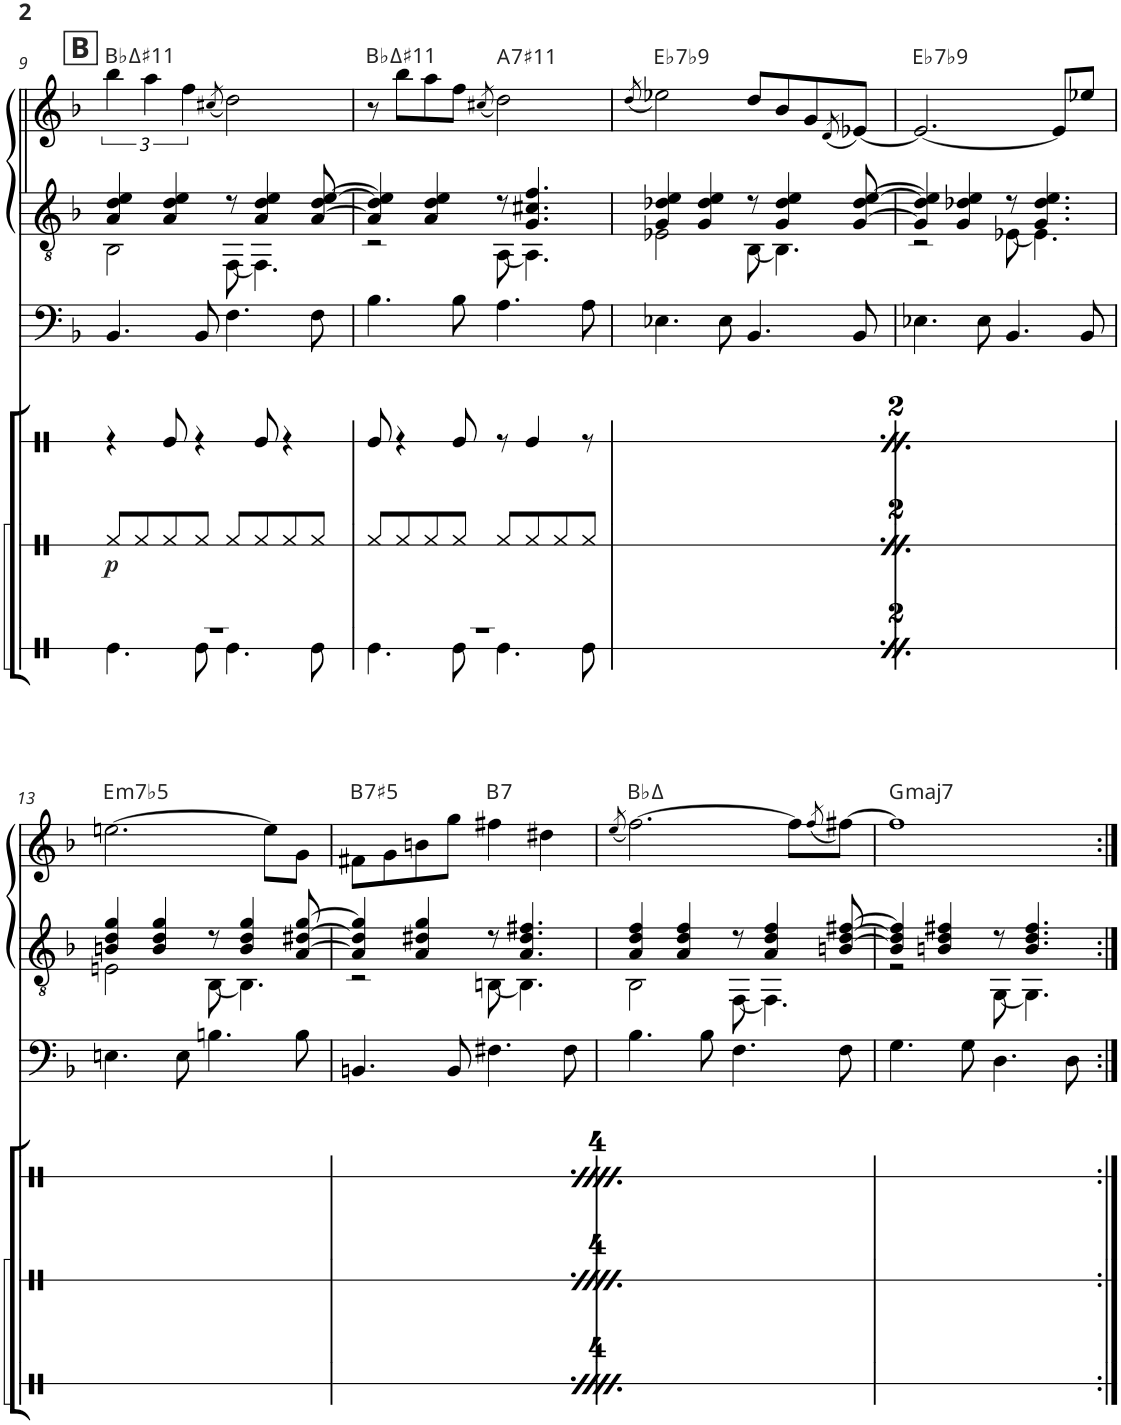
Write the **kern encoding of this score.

**kern	**kern	**dynam	**kern	**kern	**kern	**kern	**harte
*part6	*part5	*part5	*part4	*part3	*part2	*part1	*part1
*staff6	*staff5	*staff5	*staff4	*staff3	*staff2	*staff1	*
*I"Bass Drum	*I"Hihat	*	*I"Claves	*I"Bass	*I"Guitar	*I"Piano	*
*I'B Dr	*	*	*	*	*	*I'Pno	*
!!LO:PB:g=z
*clefX	*clefX	*	*clefX	*clefF4	*clefGv2	*clefG2	*
*	*	*	*	*Trd7c12	*	*	*
*k[]	*k[]	*	*k[]	*k[b-]	*k[b-]	*k[b-]	*
*M4/4	*M4/4	*	*M4/4	*M4/4	*M4/4	*M4/4	*
!!LO:REH:place=s1:a:B:cj:color=#242424:fs=14:t=B
=9	=9	=9	=9	=9	=9	=9	=9
*^	*	*	*	*	*^	*	*
!	!	!	!LO:DY:b	!	!	!	!	!	!
1r	4.Re\	8Rf/L	p	4r	4.BB-/	4A/ 4d/ 4e/	2BB-\	6bb-\	Bb:maj(#11)
.	.	8Rf/	.	.	.	.	.	.	.
.	.	.	.	.	.	.	.	6aa\	.
.	.	8Rf/	.	8Re/	.	4A/ 4d/ 4e/	.	.	.
.	.	.	.	.	.	.	.	6ff\	.
.	8Re\	8Rf/J	.	4r	8BB-/	.	.	.	.
.	.	.	.	.	.	.	.	(8qcc#X/	.
.	4.Re\	8Rf/L	.	.	4.F\	8r	[8FF\	2dd\)	.
.	.	8Rf/	.	8Re/	.	4A/ 4d/ 4e/	4.FF\]	.	.
.	.	8Rf/	.	4r	.	.	.	.	.
.	8Re\	8Rf/J	.	.	8F\	[8A/ [8d/ [8e/	.	.	.
=10	=10	=10	=10	=10	=10	=10	=10	=10	=10
1r	4.Re\	8Rf/L	.	8Re/	4.B-\	4A/] 4d/] 4e/]	2r	8r	Bb:maj(#11)
.	.	8Rf/	.	4r	.	.	.	8bb-\L	.
.	.	8Rf/	.	.	.	4A/ 4d/ 4e/	.	8aa\	.
.	8Re\	8Rf/J	.	8Re/	8B-\	.	.	8ff\J	.
.	.	.	.	.	.	.	.	(8qcc#X/	.
!	!	!	!	!	!	!	!	!	!LO:H:kt=7
.	4.Re\	8Rf/L	.	8r	4.A\	8r	[8AA\	2dd\)	A:7(#11)
.	.	8Rf/	.	4Re/	.	4.G/ 4.c#X/ 4.f/	4.AA\]	.	.
.	.	8Rf/	.	.	.	.	.	.	.
.	8Re\	8Rf/J	.	8r	8A\	.	.	.	.
=11	=11	=11	=11	=11	=11	=11	=11	=11	=11
.	.	.	.	.	.	.	.	(8qdd/	.
!	!	!	!LO:DY:b	!	!	!	!	!	!LO:H:kt=7
1r	4.Re\	8Rf/L	p	4r	4.E-X\	4G/ 4d-X/ 4e/	2E-X\	2ee-X\)	Eb:7(b9)
.	.	8Rf/	.	.	.	.	.	.	.
.	.	8Rf/	.	8Re/	.	4G/ 4d-/ 4e/	.	.	.
.	8Re\	8Rf/J	.	4r	8E-\	.	.	.	.
.	4.Re\	8Rf/L	.	.	4.BB-/	8r	[8BB-\	8dd/L	.
.	.	8Rf/	.	8Re/	.	4G/ 4d-/ 4e/	4.BB-\]	8b-/	.
.	.	8Rf/	.	4r	.	.	.	8g/	.
.	.	.	.	.	.	.	.	(8qd/	.
.	8Re\	8Rf/J	.	.	8BB-/	[8G/ [8d-/ [8e/	.	[8e-X/J)	.
=12	=12	=12	=12	=12	=12	=12	=12	=12	=12
!	!	!	!	!	!	!	!	!	!LO:H:kt=7
1r	4.Re\	8Rf/L	.	8Re/	4.E-X\	4G/] 4d-/] 4e/]	2r	2.e-/_	Eb:7(b9)
.	.	8Rf/	.	4r	.	.	.	.	.
.	.	8Rf/	.	.	.	4G/ 4d-X/ 4e/	.	.	.
.	8Re\	8Rf/J	.	8Re/	8E-\	.	.	.	.
.	4.Re\	8Rf/L	.	8r	4.BB-/	8r	[8E-X\	.	.
.	.	8Rf/	.	4Re/	.	4.G/ 4.d-/ 4.e/	4.E-\]	.	.
.	.	8Rf/	.	.	.	.	.	8e-/L]	.
.	8Re\	8Rf/J	.	8r	8BB-/	.	.	8ee-X/J	.
!!LO:LB:g=z
=13	=13	=13	=13	=13	=13	=13	=13	=13	=13
!	!	!	!LO:DY:b	!	!	!	!	!	!LO:H:kt=m7b5
1r	4.Re\	8Rf/L	p	4r	4.En\	4Bn/ 4d/ 4g/	2En\	[2.een\	E:hdim7
.	.	8Rf/	.	.	.	.	.	.	.
.	.	8Rf/	.	8Re/	.	4B/ 4d/ 4g/	.	.	.
.	8Re\	8Rf/J	.	4r	8E\	.	.	.	.
.	4.Re\	8Rf/L	.	.	4.Bn\	8r	[8BB-\	.	.
.	.	8Rf/	.	8Re/	.	4B/ 4d/ 4g/	4.BB-\]	.	.
.	.	8Rf/	.	4r	.	.	.	8ee\L]	.
.	8Re\	8Rf/J	.	.	8B\	[8A/ [8d#X/ [8g/	.	8g\J	.
=14	=14	=14	=14	=14	=14	=14	=14	=14	=14
!	!	!	!	!	!	!	!	!	!LO:H:kt=7
1r	4.Re\	8Rf/L	.	8Re/	4.BBn/	4A/] 4d#/] 4g/]	2r	8f#X\L	B:(3,#5,b7)
.	.	8Rf/	.	4r	.	.	.	8g\	.
.	.	8Rf/	.	.	.	4A/ 4d#X/ 4g/	.	8bn\	.
.	8Re\	8Rf/J	.	8Re/	8BB/	.	.	8gg\J	.
!	!	!	!	!	!	!	!	!	!LO:H:kt=7
.	4.Re\	8Rf/L	.	8r	4.F#X\	8r	[8BBn\	4ff#X\	B:7
.	.	8Rf/	.	4Re/	.	4.A/ 4.d#/ 4.f#X/	4.BB\]	.	.
.	.	8Rf/	.	.	.	.	.	4dd#X\	.
.	8Re\	8Rf/J	.	8r	8F#\	.	.	.	.
=15	=15	=15	=15	=15	=15	=15	=15	=15	=15
.	.	.	.	.	.	.	.	(8qee/	.
!	!	!	!LO:DY:b	!	!	!	!	!	!
1r	4.Re\	8Rf/L	p	4r	4.B-\	4A/ 4d/ 4f/	2BB-\	[2.ff\)	Bb:maj
.	.	8Rf/	.	.	.	.	.	.	.
.	.	8Rf/	.	8Re/	.	4A/ 4d/ 4f/	.	.	.
.	8Re\	8Rf/J	.	4r	8B-\	.	.	.	.
.	4.Re\	8Rf/L	.	.	4.F\	8r	[8FF\	.	.
.	.	8Rf/	.	8Re/	.	4A/ 4d/ 4f/	4.FF\]	.	.
.	.	8Rf/	.	4r	.	.	.	8ff\L]	.
.	.	.	.	.	.	.	.	(8qff/	.
.	8Re\	8Rf/J	.	.	8F\	[8Bn/ [8d/ [8f#X/	.	[8ff#X\J)	.
=16	=16	=16	=16	=16	=16	=16	=16	=16	=16
!	!	!	!	!	!	!	!	!	!LO:H:kt=maj7
1r	4.Re\	8Rf/L	.	8Re/	4.G\	4B/] 4d/] 4f#/]	2r	1ff#]	G:maj7
.	.	8Rf/	.	4r	.	.	.	.	.
.	.	8Rf/	.	.	.	4Bn/ 4d/ 4f#X/	.	.	.
.	8Re\	8Rf/J	.	8Re/	8G\	.	.	.	.
.	4.Re\	8Rf/L	.	8r	4.D\	8r	[8GG\	.	.
.	.	8Rf/	.	4Re/	.	4.B/ 4.d/ 4.f#/	4.GG\]	.	.
.	.	8Rf/	.	.	.	.	.	.	.
.	8Re\	8Rf/J	.	8r	8D\	.	.	.	.
*v	*v	*	*	*	*	*v	*v	*	*
=:|!	=:|!	=:|!	=:|!	=:|!	=:|!	=:|!	=:|!
*-	*-	*-	*-	*-	*-	*-	*-
